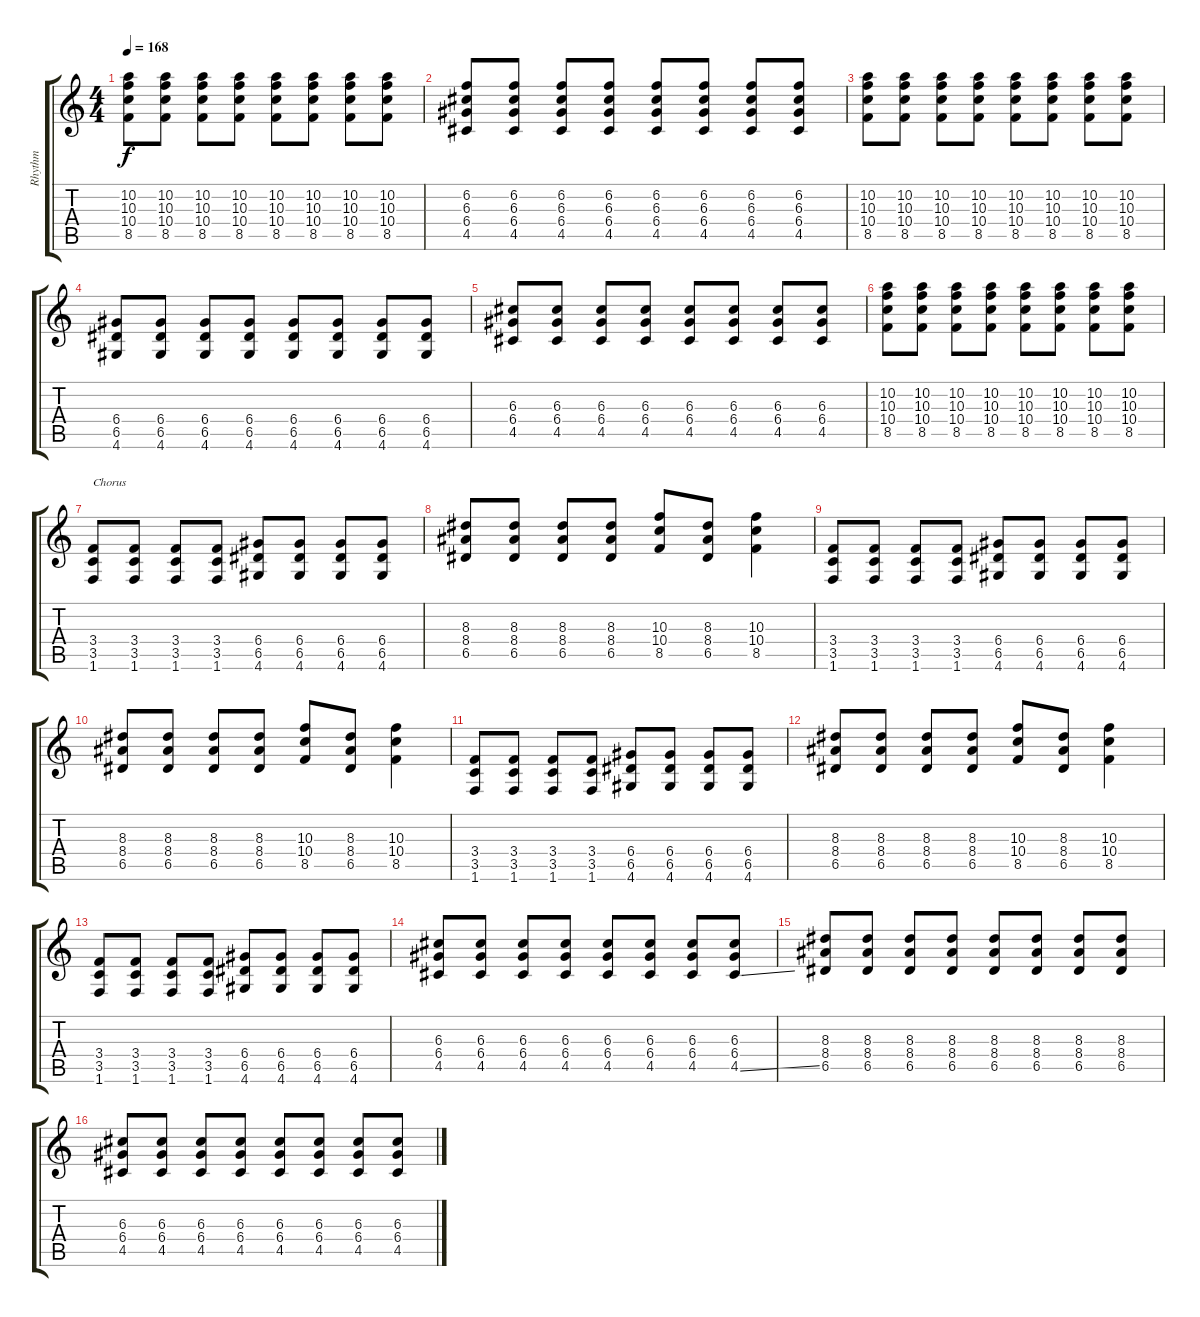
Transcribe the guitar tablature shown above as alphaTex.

\track ("Rhythm" "Rhythm") {instrument distortionguitar}
\staff {score tabs}
\tuning (E4 B3 G3 D3 A2 E2) {hide}
\ts (4 4)
\tempo 168
\clef g2
\ks c
(10.2 10.3 10.4 8.5).8{dy f} (10.2 10.3 10.4 8.5).8 (10.2 10.3 10.4 8.5).8 (10.2 10.3 10.4 8.5).8 (10.2 10.3 10.4 8.5).8 (10.2 10.3 10.4 8.5).8 (10.2 10.3 10.4 8.5).8 (10.2 10.3 10.4 8.5).8 |
(6.2 6.3 6.4 4.5).8 (6.2 6.3 6.4 4.5).8 (6.2 6.3 6.4 4.5).8 (6.2 6.3 6.4 4.5).8 (6.2 6.3 6.4 4.5).8 (6.2 6.3 6.4 4.5).8 (6.2 6.3 6.4 4.5).8 (6.2 6.3 6.4 4.5).8 |
(10.2 10.3 10.4 8.5).8 (10.2 10.3 10.4 8.5).8 (10.2 10.3 10.4 8.5).8 (10.2 10.3 10.4 8.5).8 (10.2 10.3 10.4 8.5).8 (10.2 10.3 10.4 8.5).8 (10.2 10.3 10.4 8.5).8 (10.2 10.3 10.4 8.5).8 |
(6.4 6.5 4.6).8 (6.4 6.5 4.6).8 (6.4 6.5 4.6).8 (6.4 6.5 4.6).8 (6.4 6.5 4.6).8 (6.4 6.5 4.6).8 (6.4 6.5 4.6).8 (6.4 6.5 4.6).8 |
(6.3 6.4 4.5).8 (6.3 6.4 4.5).8 (6.3 6.4 4.5).8 (6.3 6.4 4.5).8 (6.3 6.4 4.5).8 (6.3 6.4 4.5).8 (6.3 6.4 4.5).8 (6.3 6.4 4.5).8 |
(10.2 10.3 10.4 8.5).8 (10.2 10.3 10.4 8.5).8 (10.2 10.3 10.4 8.5).8 (10.2 10.3 10.4 8.5).8 (10.2 10.3 10.4 8.5).8 (10.2 10.3 10.4 8.5).8 (10.2 10.3 10.4 8.5).8 (10.2 10.3 10.4 8.5).8 |
(3.4 3.5 1.6).8{txt "Chorus"} (3.4 3.5 1.6).8 (3.4 3.5 1.6).8 (3.4 3.5 1.6).8 (6.4 6.5 4.6).8 (6.4 6.5 4.6).8 (6.4 6.5 4.6).8 (6.4 6.5 4.6).8 |
(8.3 8.4 6.5).8 (8.3 8.4 6.5).8 (8.3 8.4 6.5).8 (8.3 8.4 6.5).8 (10.3 10.4 8.5).8 (8.3 8.4 6.5).8 (10.3 10.4 8.5).4 |
(3.4 3.5 1.6).8 (3.4 3.5 1.6).8 (3.4 3.5 1.6).8 (3.4 3.5 1.6).8 (6.4 6.5 4.6).8 (6.4 6.5 4.6).8 (6.4 6.5 4.6).8 (6.4 6.5 4.6).8 |
(8.3 8.4 6.5).8 (8.3 8.4 6.5).8 (8.3 8.4 6.5).8 (8.3 8.4 6.5).8 (10.3 10.4 8.5).8 (8.3 8.4 6.5).8 (10.3 10.4 8.5).4 |
(3.4 3.5 1.6).8 (3.4 3.5 1.6).8 (3.4 3.5 1.6).8 (3.4 3.5 1.6).8 (6.4 6.5 4.6).8 (6.4 6.5 4.6).8 (6.4 6.5 4.6).8 (6.4 6.5 4.6).8 |
(8.3 8.4 6.5).8 (8.3 8.4 6.5).8 (8.3 8.4 6.5).8 (8.3 8.4 6.5).8 (10.3 10.4 8.5).8 (8.3 8.4 6.5).8 (10.3 10.4 8.5).4 |
(3.4 3.5 1.6).8 (3.4 3.5 1.6).8 (3.4 3.5 1.6).8 (3.4 3.5 1.6).8 (6.4 6.5 4.6).8 (6.4 6.5 4.6).8 (6.4 6.5 4.6).8 (6.4 6.5 4.6).8 |
(6.3 6.4 4.5).8 (6.3 6.4 4.5).8 (6.3 6.4 4.5).8 (6.3 6.4 4.5).8 (6.3 6.4 4.5).8 (6.3 6.4 4.5).8 (6.3 6.4 4.5).8 (6.3 6.4 4.5{ss}).8 |
(8.3 8.4 6.5).8 (8.3 8.4 6.5).8 (8.3 8.4 6.5).8 (8.3 8.4 6.5).8 (8.3 8.4 6.5).8 (8.3 8.4 6.5).8 (8.3 8.4 6.5).8 (8.3 8.4 6.5).8 |
(6.3 6.4 4.5).8 (6.3 6.4 4.5).8 (6.3 6.4 4.5).8 (6.3 6.4 4.5).8 (6.3 6.4 4.5).8 (6.3 6.4 4.5).8 (6.3 6.4 4.5).8 (6.3 6.4 4.5{ss}).8
